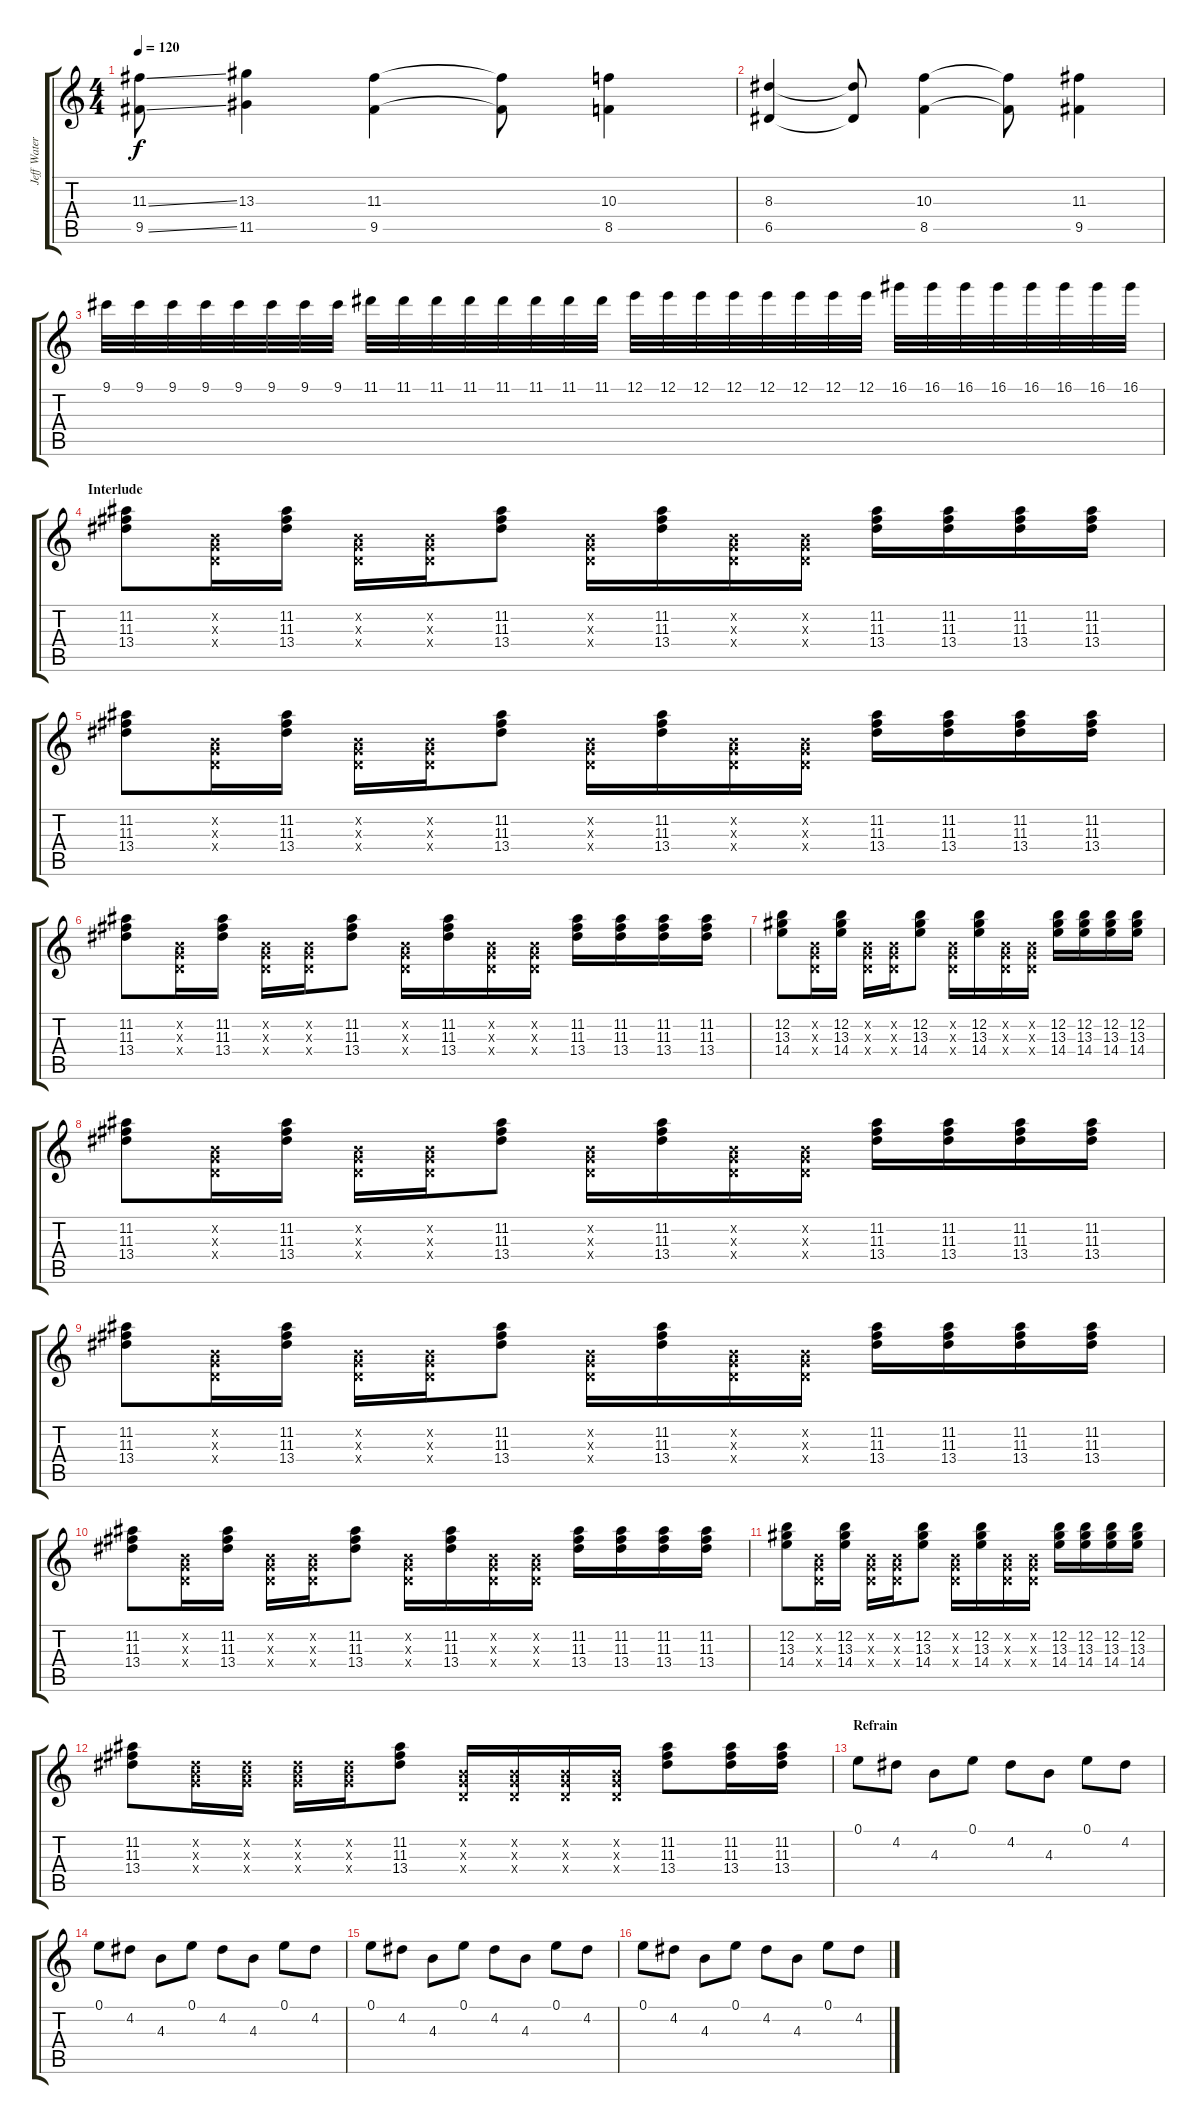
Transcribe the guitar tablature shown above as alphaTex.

\track ("Jeff Waters" "Jeff Water") {instrument overdrivenguitar}
\staff {score tabs}
\tuning (E4 B3 G3 D3 A2 D2) {hide}
\ts (4 4)
\tempo 120
\clef g2
\ks c
(11.3{ss} 9.5{ss}).8{dy f} (13.3 11.5).4 (11.3 9.5).4 (11.3{t} 9.5{t}).8 (10.3 8.5).4 |
(8.3 6.5).4 (8.3{t} 6.5{t}).8 (10.3 8.5).4 (10.3{t} 8.5{t}).8 (11.3 9.5).4 |
9.1.32 9.1.32 9.1.32 9.1.32 9.1.32 9.1.32 9.1.32 9.1.32 11.1.32 11.1.32 11.1.32 11.1.32 11.1.32 11.1.32 11.1.32 11.1.32 12.1.32 12.1.32 12.1.32 12.1.32 12.1.32 12.1.32 12.1.32 12.1.32 16.1.32 16.1.32 16.1.32 16.1.32 16.1.32 16.1.32 16.1.32 16.1.32 |
\section ("" "Interlude")
(11.2 11.3 13.4).8 (0.2{x} 0.3{x} 0.4{x}).16 (11.2 11.3 13.4).16 (0.2{x} 0.3{x} 0.4{x}).16 (0.2{x} 0.3{x} 0.4{x}).16 (11.2 11.3 13.4).8 (0.2{x} 0.3{x} 0.4{x}).16 (11.2 11.3 13.4).16 (0.2{x} 0.3{x} 0.4{x}).16 (0.2{x} 0.3{x} 0.4{x}).16 (11.2 11.3 13.4).16 (11.2 11.3 13.4).16 (11.2 11.3 13.4).16 (11.2 11.3 13.4).16 |
(11.2 11.3 13.4).8 (0.2{x} 0.3{x} 0.4{x}).16 (11.2 11.3 13.4).16 (0.2{x} 0.3{x} 0.4{x}).16 (0.2{x} 0.3{x} 0.4{x}).16 (11.2 11.3 13.4).8 (0.2{x} 0.3{x} 0.4{x}).16 (11.2 11.3 13.4).16 (0.2{x} 0.3{x} 0.4{x}).16 (0.2{x} 0.3{x} 0.4{x}).16 (11.2 11.3 13.4).16 (11.2 11.3 13.4).16 (11.2 11.3 13.4).16 (11.2 11.3 13.4).16 |
(11.2 11.3 13.4).8 (0.2{x} 0.3{x} 0.4{x}).16 (11.2 11.3 13.4).16 (0.2{x} 0.3{x} 0.4{x}).16 (0.2{x} 0.3{x} 0.4{x}).16 (11.2 11.3 13.4).8 (0.2{x} 0.3{x} 0.4{x}).16 (11.2 11.3 13.4).16 (0.2{x} 0.3{x} 0.4{x}).16 (0.2{x} 0.3{x} 0.4{x}).16 (11.2 11.3 13.4).16 (11.2 11.3 13.4).16 (11.2 11.3 13.4).16 (11.2 11.3 13.4).16 |
(12.2 13.3 14.4).8 (0.2{x} 0.3{x} 0.4{x}).16 (12.2 13.3 14.4).16 (0.2{x} 0.3{x} 0.4{x}).16 (0.2{x} 0.3{x} 0.4{x}).16 (12.2 13.3 14.4).8 (0.2{x} 0.3{x} 0.4{x}).16 (12.2 13.3 14.4).16 (0.2{x} 0.3{x} 0.4{x}).16 (0.2{x} 0.3{x} 0.4{x}).16 (12.2 13.3 14.4).16 (12.2 13.3 14.4).16 (12.2 13.3 14.4).16 (12.2 13.3 14.4).16 |
(11.2 11.3 13.4).8 (0.2{x} 0.3{x} 0.4{x}).16 (11.2 11.3 13.4).16 (0.2{x} 0.3{x} 0.4{x}).16 (0.2{x} 0.3{x} 0.4{x}).16 (11.2 11.3 13.4).8 (0.2{x} 0.3{x} 0.4{x}).16 (11.2 11.3 13.4).16 (0.2{x} 0.3{x} 0.4{x}).16 (0.2{x} 0.3{x} 0.4{x}).16 (11.2 11.3 13.4).16 (11.2 11.3 13.4).16 (11.2 11.3 13.4).16 (11.2 11.3 13.4).16 |
(11.2 11.3 13.4).8 (0.2{x} 0.3{x} 0.4{x}).16 (11.2 11.3 13.4).16 (0.2{x} 0.3{x} 0.4{x}).16 (0.2{x} 0.3{x} 0.4{x}).16 (11.2 11.3 13.4).8 (0.2{x} 0.3{x} 0.4{x}).16 (11.2 11.3 13.4).16 (0.2{x} 0.3{x} 0.4{x}).16 (0.2{x} 0.3{x} 0.4{x}).16 (11.2 11.3 13.4).16 (11.2 11.3 13.4).16 (11.2 11.3 13.4).16 (11.2 11.3 13.4).16 |
(11.2 11.3 13.4).8 (0.2{x} 0.3{x} 0.4{x}).16 (11.2 11.3 13.4).16 (0.2{x} 0.3{x} 0.4{x}).16 (0.2{x} 0.3{x} 0.4{x}).16 (11.2 11.3 13.4).8 (0.2{x} 0.3{x} 0.4{x}).16 (11.2 11.3 13.4).16 (0.2{x} 0.3{x} 0.4{x}).16 (0.2{x} 0.3{x} 0.4{x}).16 (11.2 11.3 13.4).16 (11.2 11.3 13.4).16 (11.2 11.3 13.4).16 (11.2 11.3 13.4).16 |
(12.2 13.3 14.4).8 (0.2{x} 0.3{x} 0.4{x}).16 (12.2 13.3 14.4).16 (0.2{x} 0.3{x} 0.4{x}).16 (0.2{x} 0.3{x} 0.4{x}).16 (12.2 13.3 14.4).8 (0.2{x} 0.3{x} 0.4{x}).16 (12.2 13.3 14.4).16 (0.2{x} 0.3{x} 0.4{x}).16 (0.2{x} 0.3{x} 0.4{x}).16 (12.2 13.3 14.4).16 (12.2 13.3 14.4).16 (12.2 13.3 14.4).16 (12.2 13.3 14.4).16 |
(11.2 11.3 13.4).8 (0.2{x} 0.3{x} 13.4{x}).16 (0.2{x} 0.3{x} 13.4{x}).16 (0.2{x} 0.3{x} 13.4{x}).16 (0.2{x} 0.3{x} 13.4{x}).16 (11.2 11.3 13.4).8 (0.2{x} 0.3{x} 0.4{x}).16 (0.2{x} 0.3{x} 0.4{x}).16 (0.2{x} 0.3{x} 0.4{x}).16 (0.2{x} 0.3{x} 0.4{x}).16 (11.2 11.3 13.4).8 (11.2 11.3 13.4).16 (11.2 11.3 13.4).16 |
\section ("" "Refrain")
0.1.8{balance 12} 4.2.8 4.3.8 0.1.8 4.2.8 4.3.8 0.1.8 4.2.8 |
0.1.8 4.2.8 4.3.8 0.1.8 4.2.8 4.3.8 0.1.8 4.2.8 |
0.1.8 4.2.8 4.3.8 0.1.8 4.2.8 4.3.8 0.1.8 4.2.8 |
0.1.8 4.2.8 4.3.8 0.1.8 4.2.8 4.3.8 0.1.8 4.2.8
